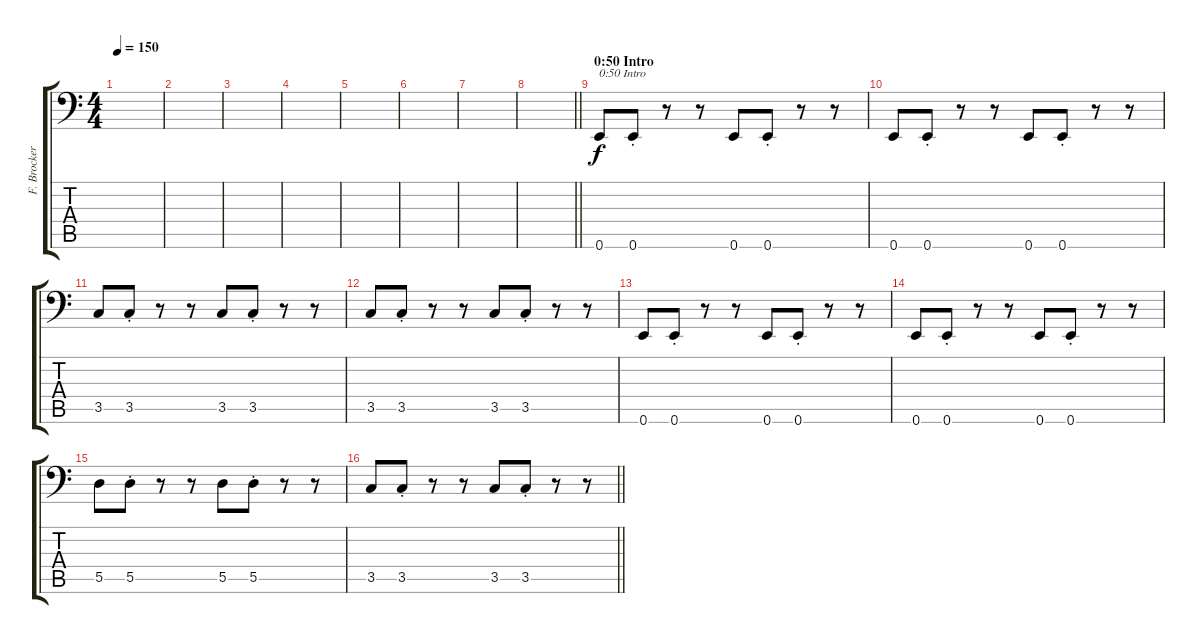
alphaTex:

\track ("F. Brockert" "F. Brocker") {instrument electricbasspick}
\staff {score tabs}
\tuning (E3 B2 G2 D2 A1 E1) {hide}
\ts (4 4)
\tempo 150
\clef f4
\ks c
|
|
|
|
|
|
|
\barLineRight lightlight
|
\section ("" "0:50 Intro")
0.6.8{txt "0:50 Intro"} 0.6{st}.8 r.8 r.8 0.6.8 0.6{st}.8 r.8 r.8 |
0.6.8 0.6{st}.8 r.8 r.8 0.6.8 0.6{st}.8 r.8 r.8 |
3.5.8 3.5{st}.8 r.8 r.8 3.5.8 3.5{st}.8 r.8 r.8 |
3.5.8 3.5{st}.8 r.8 r.8 3.5.8 3.5{st}.8 r.8 r.8 |
0.6.8 0.6{st}.8 r.8 r.8 0.6.8 0.6{st}.8 r.8 r.8 |
0.6.8 0.6{st}.8 r.8 r.8 0.6.8 0.6{st}.8 r.8 r.8 |
5.5.8 5.5{st}.8 r.8 r.8 5.5.8 5.5{st}.8 r.8 r.8 |
\barLineRight lightlight
3.5.8 3.5{st}.8 r.8 r.8 3.5.8 3.5{st}.8 r.8 r.8
